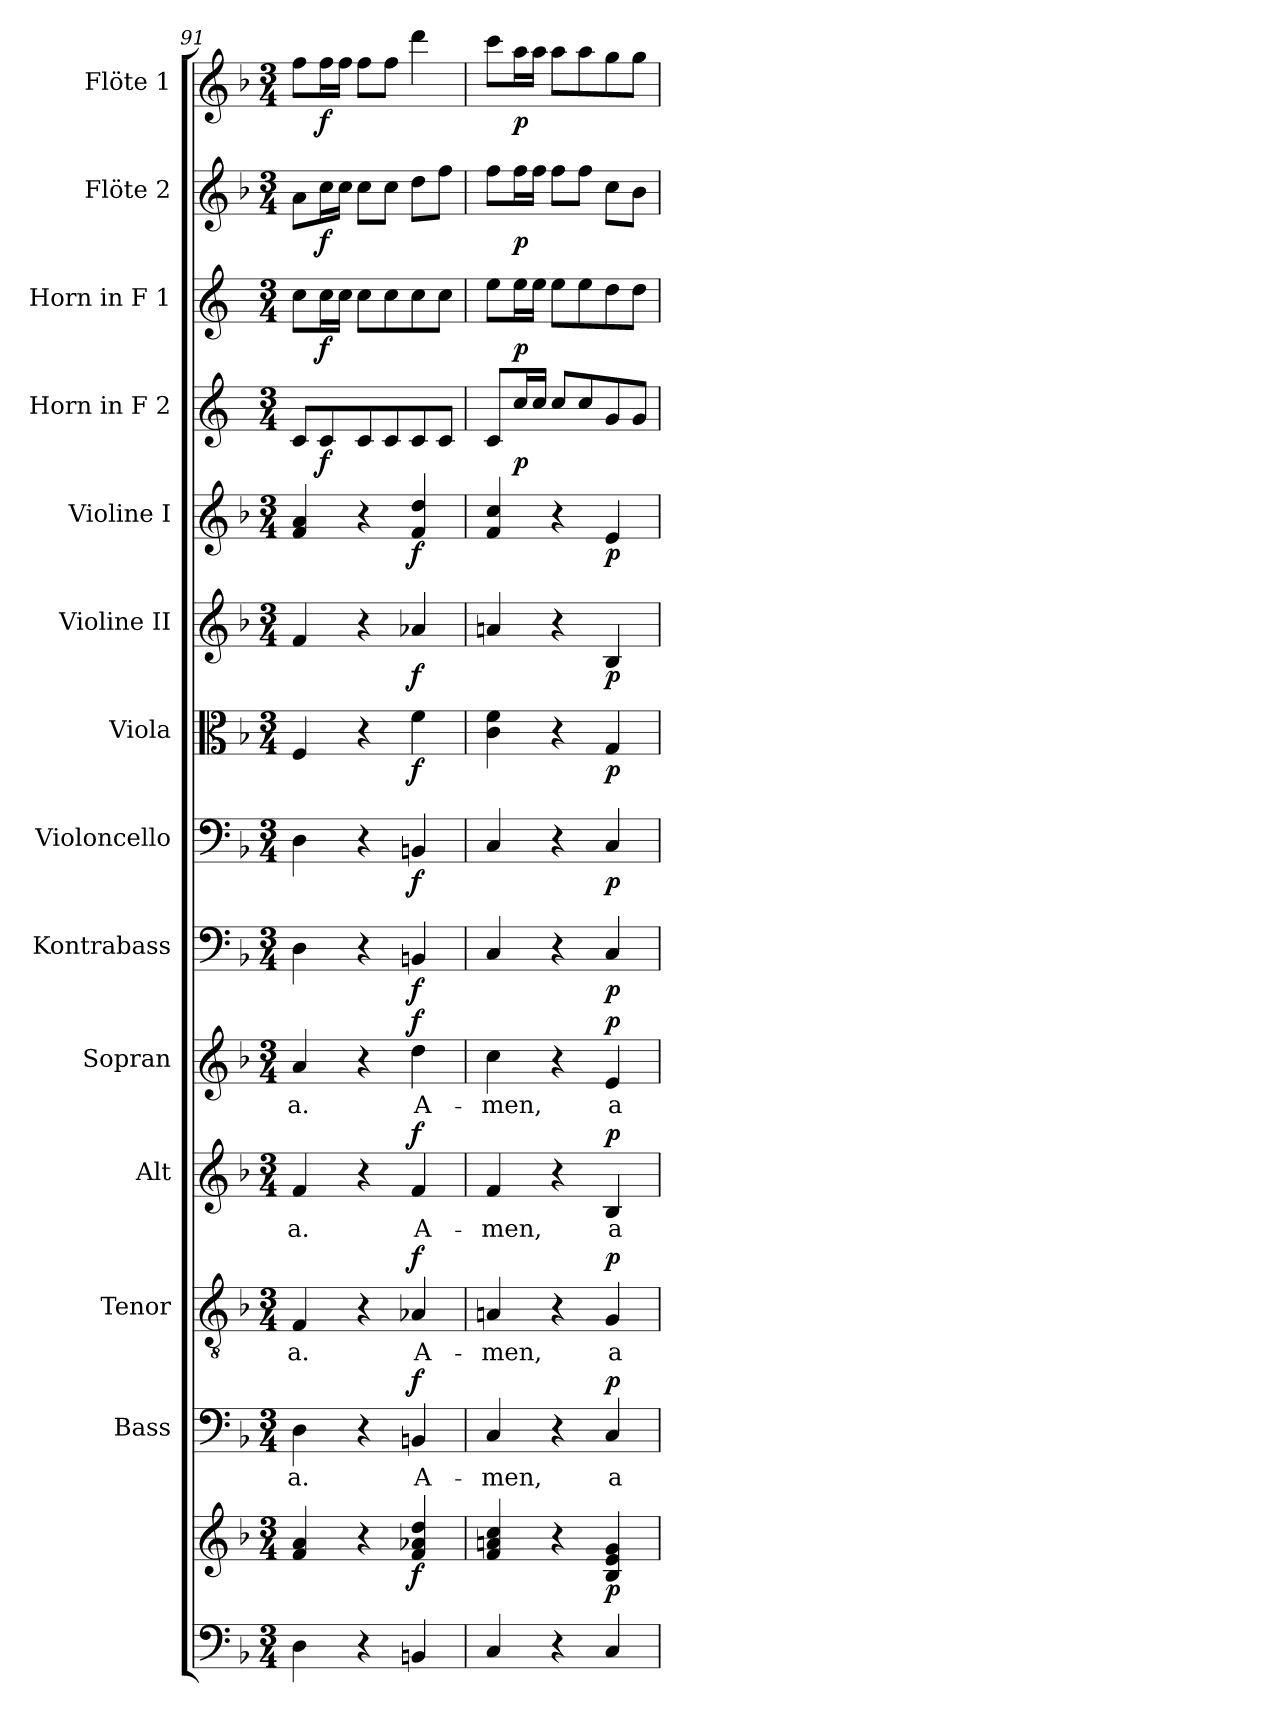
**kern	**kern	**dynam	**kern	**text	**dynam	**kern	**text	**dynam	**kern	**text	**dynam	**kern	**text	**dynam	**kern	**dynam	**kern	**dynam	**kern	**dynam	**kern	**dynam	**kern	**dynam	**kern	**dynam	**kern	**dynam	**kern	**dynam	**kern	**dynam
*part14	*part14	*part14	*part13	*part13	*part13	*part12	*part12	*part12	*part11	*part11	*part11	*part10	*part10	*part10	*part9	*part9	*part8	*part8	*part7	*part7	*part6	*part6	*part5	*part5	*part4	*part4	*part3	*part3	*part2	*part2	*part1	*part1
*staff15	*staff14	*staff14/15	*staff13	*staff13	*staff13	*staff12	*staff12	*staff12	*staff11	*staff11	*staff11	*staff10	*staff10	*staff10	*staff9	*staff9	*staff8	*staff8	*staff7	*staff7	*staff6	*staff6	*staff5	*staff5	*staff4	*staff4	*staff3	*staff3	*staff2	*staff2	*staff1	*staff1
*	*	*	*I"Bass	*	*	*I"Tenor	*	*	*I"Alt	*	*	*I"Sopran	*	*	*I"Kontrabass	*	*I"Violoncello	*	*I"Viola	*	*I"Violine II	*	*I"Violine I	*	*I"Horn in F 2	*	*I"Horn in F 1	*	*I"Flöte 2	*	*I"Flöte 1	*
*	*	*	*I'B.	*	*	*I'T.	*	*	*I'A.	*	*	*I'S.	*	*	*I'Kb.	*	*I'Vc.	*	*I'Vla.	*	*I'Vl. II	*	*I'Vl. I	*	*	*	*	*	*I'Fl. 2	*	*I'Fl. 1	*
*clefF4	*clefG2	*	*clefF4	*	*	*clefGv2	*	*	*clefG2	*	*	*clefG2	*	*	*clefF4	*	*clefF4	*	*clefC3	*	*clefG2	*	*clefG2	*	*clefG2	*	*clefG2	*	*clefG2	*	*clefG2	*
*	*	*	*	*	*	*	*	*	*	*	*	*	*	*	*ITrd7c12	*	*	*	*	*	*	*	*	*	*ITrd4c7	*	*ITrd4c7	*	*	*	*	*
*k[b-]	*k[b-]	*	*k[b-]	*	*	*k[b-]	*	*	*k[b-]	*	*	*k[b-]	*	*	*k[b-]	*	*k[b-]	*	*k[b-]	*	*k[b-]	*	*k[b-]	*	*k[b-]	*	*k[b-]	*	*k[b-]	*	*k[b-]	*
*F:	*F:	*	*F:	*	*	*F:	*	*	*F:	*	*	*F:	*	*	*F:	*	*F:	*	*F:	*	*F:	*	*F:	*	*F:	*	*F:	*	*F:	*	*F:	*
*M3/4	*M3/4	*	*M3/4	*	*	*M3/4	*	*	*M3/4	*	*	*M3/4	*	*	*M3/4	*	*M3/4	*	*M3/4	*	*M3/4	*	*M3/4	*	*M3/4	*	*M3/4	*	*M3/4	*	*M3/4	*
=91	=91	=91	=91	=91	=91	=91	=91	=91	=91	=91	=91	=91	=91	=91	=91	=91	=91	=91	=91	=91	=91	=91	=91	=91	=91	=91	=91	=91	=91	=91	=91	=91
!	!	!	!	!LO:LY:b	!	!	!LO:LY:b	!	!	!LO:LY:b	!	!	!LO:LY:b	!	!	!	!	!	!	!	!	!	!	!	!	!	!	!	!	!	!	!
4D\	4f/ 4a/	.	4D\	-a.	.	4F/	-a.	.	4f/	-a.	.	4a/	-a.	.	4DD\	.	4D\	.	4F/	.	4f/	.	4f/ 4a/	.	8F/L	.	8f\L	.	8a\L	.	8ff\L	.
!	!	!	!	!	!	!	!	!	!	!	!	!	!	!	!	!	!	!	!	!	!	!	!	!	!	!LO:DY:b	!	!LO:DY:b	!	!LO:DY:b	!	!LO:DY:b
.	.	.	.	.	.	.	.	.	.	.	.	.	.	.	.	.	.	.	.	.	.	.	.	.	8F/	f	16f\L	f	16cc\L	f	16ff\L	f
.	.	.	.	.	.	.	.	.	.	.	.	.	.	.	.	.	.	.	.	.	.	.	.	.	.	.	16f\JJ	.	16cc\JJ	.	16ff\JJ	.
4r	4r	.	4r	.	.	4r	.	.	4r	.	.	4r	.	.	4r	.	4r	.	4r	.	4r	.	4r	.	8F/	.	8f\L	.	8cc\L	.	8ff\L	.
.	.	.	.	.	.	.	.	.	.	.	.	.	.	.	.	.	.	.	.	.	.	.	.	.	8F/	.	8f\	.	8cc\J	.	8ff\J	.
!	!	!LO:DY:b	!	!LO:LY:b	!LO:DY:a	!	!LO:LY:b	!LO:DY:a	!	!LO:LY:b	!LO:DY:a	!	!LO:LY:b	!LO:DY:a	!	!LO:DY:b	!	!LO:DY:b	!	!LO:DY:b	!	!LO:DY:b	!	!LO:DY:b	!	!	!	!	!	!	!	!
4BBn/	4f/ 4a-X/ 4dd/	f	4BBn/	A-	f	4A-X/	A-	f	4f/	A-	f	4dd\	A-	f	4BBBn/	f	4BBn/	f	4f\	f	4a-X/	f	4f/ 4dd/	f	8F/	.	8f\	.	8dd\L	.	4ddd\	.
.	.	.	.	.	.	.	.	.	.	.	.	.	.	.	.	.	.	.	.	.	.	.	.	.	8F/J	.	8f\J	.	8ff\J	.	.	.
=92	=92	=92	=92	=92	=92	=92	=92	=92	=92	=92	=92	=92	=92	=92	=92	=92	=92	=92	=92	=92	=92	=92	=92	=92	=92	=92	=92	=92	=92	=92	=92	=92
!	!	!	!	!LO:LY:b	!	!	!LO:LY:b	!	!	!LO:LY:b	!	!	!LO:LY:b	!	!	!	!	!	!	!	!	!	!	!	!	!	!	!	!	!	!	!
4C/	4f/ 4an/ 4cc/	.	4C/	-men,	.	4An/	-men,	.	4f/	-men,	.	4cc\	-men,	.	4CC/	.	4C/	.	4c\ 4f\	.	4an/	.	4f/ 4cc/	.	8F/L	.	8a\L	.	8ff\L	.	8ccc\L	.
!	!	!	!	!	!	!	!	!	!	!	!	!	!	!	!	!	!	!	!	!	!	!	!	!	!	!LO:DY:b	!	!LO:DY:b	!	!LO:DY:b	!	!LO:DY:b
.	.	.	.	.	.	.	.	.	.	.	.	.	.	.	.	.	.	.	.	.	.	.	.	.	16f/L	p	16a\L	p	16ff\L	p	16aa\L	p
.	.	.	.	.	.	.	.	.	.	.	.	.	.	.	.	.	.	.	.	.	.	.	.	.	16f/JJ	.	16a\JJ	.	16ff\JJ	.	16aa\JJ	.
4r	4r	.	4r	.	.	4r	.	.	4r	.	.	4r	.	.	4r	.	4r	.	4r	.	4r	.	4r	.	8f/L	.	8a\L	.	8ff\L	.	8aa\L	.
.	.	.	.	.	.	.	.	.	.	.	.	.	.	.	.	.	.	.	.	.	.	.	.	.	8f/	.	8a\	.	8ff\J	.	8aa\	.
!	!	!LO:DY:b	!	!LO:LY:b	!LO:DY:a	!	!LO:LY:b	!LO:DY:a	!	!LO:LY:b	!LO:DY:a	!	!LO:LY:b	!LO:DY:a	!	!LO:DY:b	!	!LO:DY:b	!	!LO:DY:b	!	!LO:DY:b	!	!LO:DY:b	!	!	!	!	!	!	!	!
4C/	4B-/ 4e/ 4g/	p	4C/	a-	p	4G/	a-	p	4B-/	a-	p	4e/	a-	p	4CC/	p	4C/	p	4G/	p	4B-/	p	4e/	p	8c/	.	8g\	.	8cc\L	.	8gg\	.
.	.	.	.	.	.	.	.	.	.	.	.	.	.	.	.	.	.	.	.	.	.	.	.	.	8c/J	.	8g\J	.	8b-\J	.	8gg\J	.
=	=	=	=	=	=	=	=	=	=	=	=	=	=	=	=	=	=	=	=	=	=	=	=	=	=	=	=	=	=	=	=	=
*-	*-	*-	*-	*-	*-	*-	*-	*-	*-	*-	*-	*-	*-	*-	*-	*-	*-	*-	*-	*-	*-	*-	*-	*-	*-	*-	*-	*-	*-	*-	*-	*-
